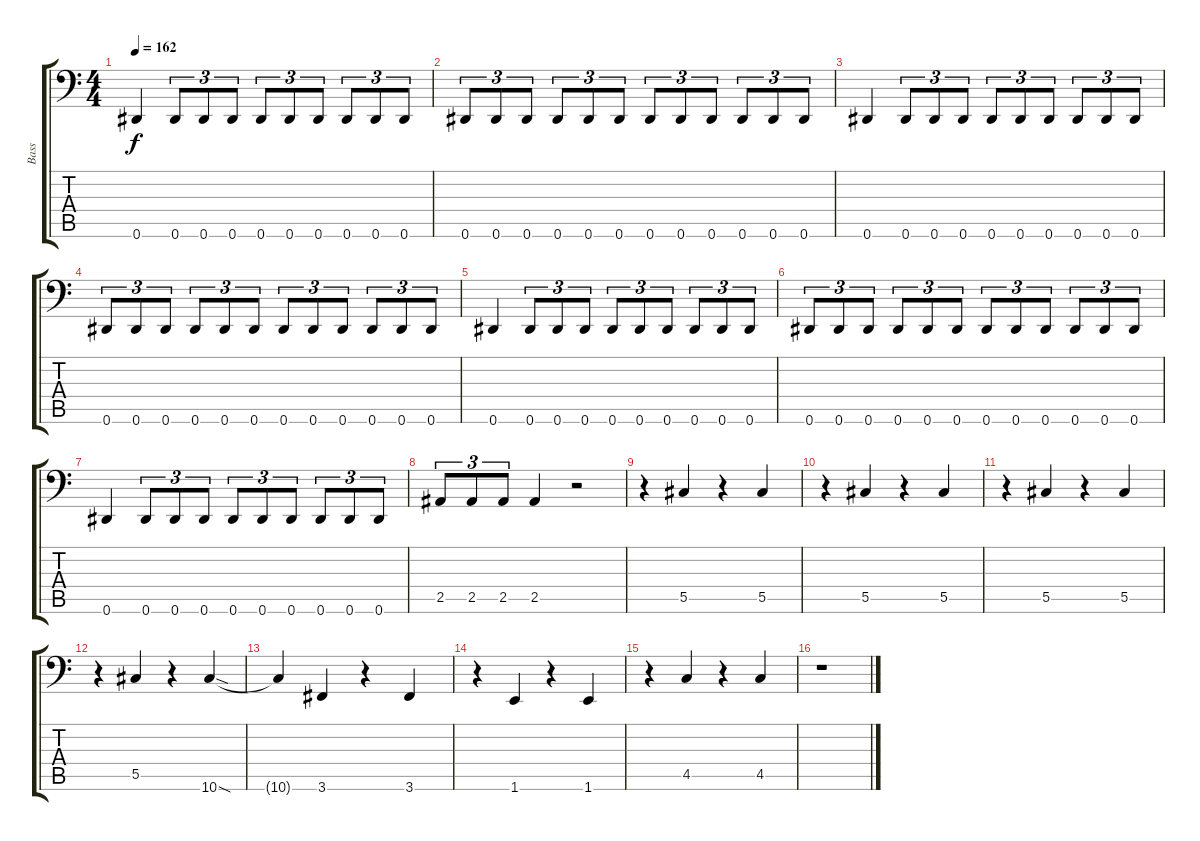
\track ("Bass" "Bass") {instrument electricbasspick}
\staff {score tabs}
\tuning (Eb3 Bb2 Gb2 Db2 Ab1 Eb1) {hide}
\ts (4 4)
\tempo 162
\clef f4
\ks c
0.6.4{dy f} 0.6.8{tu (3 2)} 0.6.8{tu (3 2)} 0.6.8{tu (3 2)} 0.6.8{tu (3 2)} 0.6.8{tu (3 2)} 0.6.8{tu (3 2)} 0.6.8{tu (3 2)} 0.6.8{tu (3 2)} 0.6.8{tu (3 2)} |
0.6.8{tu (3 2)} 0.6.8{tu (3 2)} 0.6.8{tu (3 2)} 0.6.8{tu (3 2)} 0.6.8{tu (3 2)} 0.6.8{tu (3 2)} 0.6.8{tu (3 2)} 0.6.8{tu (3 2)} 0.6.8{tu (3 2)} 0.6.8{tu (3 2)} 0.6.8{tu (3 2)} 0.6.8{tu (3 2)} |
0.6.4 0.6.8{tu (3 2)} 0.6.8{tu (3 2)} 0.6.8{tu (3 2)} 0.6.8{tu (3 2)} 0.6.8{tu (3 2)} 0.6.8{tu (3 2)} 0.6.8{tu (3 2)} 0.6.8{tu (3 2)} 0.6.8{tu (3 2)} |
0.6.8{tu (3 2)} 0.6.8{tu (3 2)} 0.6.8{tu (3 2)} 0.6.8{tu (3 2)} 0.6.8{tu (3 2)} 0.6.8{tu (3 2)} 0.6.8{tu (3 2)} 0.6.8{tu (3 2)} 0.6.8{tu (3 2)} 0.6.8{tu (3 2)} 0.6.8{tu (3 2)} 0.6.8{tu (3 2)} |
0.6.4 0.6.8{tu (3 2)} 0.6.8{tu (3 2)} 0.6.8{tu (3 2)} 0.6.8{tu (3 2)} 0.6.8{tu (3 2)} 0.6.8{tu (3 2)} 0.6.8{tu (3 2)} 0.6.8{tu (3 2)} 0.6.8{tu (3 2)} |
0.6.8{tu (3 2)} 0.6.8{tu (3 2)} 0.6.8{tu (3 2)} 0.6.8{tu (3 2)} 0.6.8{tu (3 2)} 0.6.8{tu (3 2)} 0.6.8{tu (3 2)} 0.6.8{tu (3 2)} 0.6.8{tu (3 2)} 0.6.8{tu (3 2)} 0.6.8{tu (3 2)} 0.6.8{tu (3 2)} |
0.6.4 0.6.8{tu (3 2)} 0.6.8{tu (3 2)} 0.6.8{tu (3 2)} 0.6.8{tu (3 2)} 0.6.8{tu (3 2)} 0.6.8{tu (3 2)} 0.6.8{tu (3 2)} 0.6.8{tu (3 2)} 0.6.8{tu (3 2)} |
2.5.8{tu (3 2)} 2.5.8{tu (3 2)} 2.5.8{tu (3 2)} 2.5.4 r.2 |
r.4 5.5.4 r.4 5.5.4 |
r.4 5.5.4 r.4 5.5.4 |
r.4 5.5.4 r.4 5.5.4 |
r.4 5.5.4 r.4 10.6{sod}.4 |
10.6{t}.4 3.6.4 r.4 3.6.4 |
r.4 1.6.4 r.4 1.6.4 |
r.4 4.5.4 r.4 4.5.4 |
r.1
